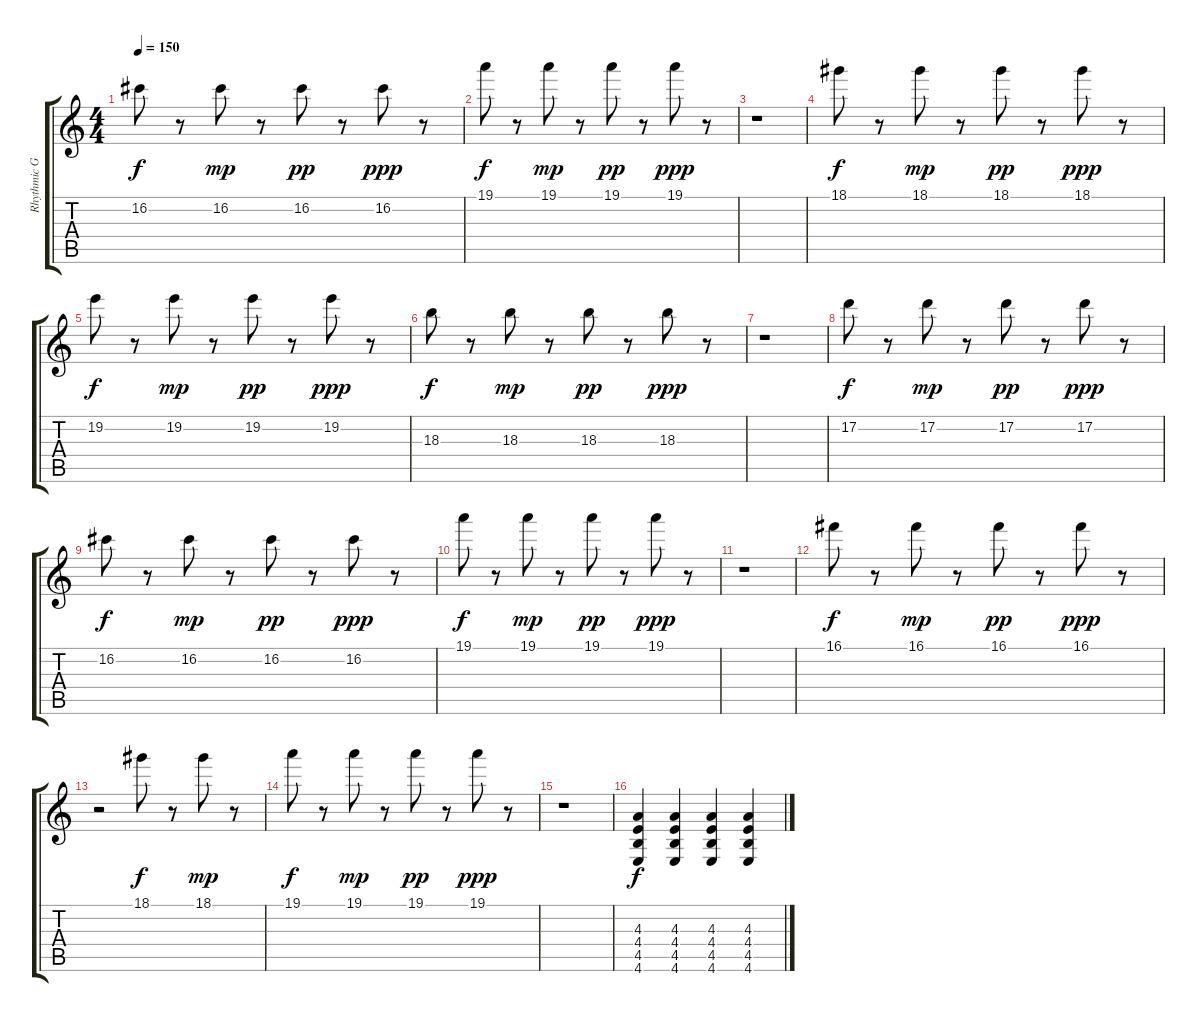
\track ("Rhythmic Guitar" "Rhythmic G") {instrument distortionguitar}
\staff {score tabs}
\tuning (D4 A3 F3 C3 G2 C2) {hide}
\ts (4 4)
\tempo 150
\clef g2
\ks c
16.2.8{dy f} r.8 16.2.8{dy mp} r.8 16.2.8{dy pp} r.8 16.2.8{dy ppp} r.8 |
19.1.8{dy f} r.8 19.1.8{dy mp} r.8 19.1.8{dy pp} r.8 19.1.8{dy ppp} r.8 |
r.1 |
18.1.8{dy f} r.8 18.1.8{dy mp} r.8 18.1.8{dy pp} r.8 18.1.8{dy ppp} r.8 |
19.2.8{dy f} r.8 19.2.8{dy mp} r.8 19.2.8{dy pp} r.8 19.2.8{dy ppp} r.8 |
18.3.8{dy f} r.8 18.3.8{dy mp} r.8 18.3.8{dy pp} r.8 18.3.8{dy ppp} r.8 |
r.1 |
17.2.8{dy f} r.8 17.2.8{dy mp} r.8 17.2.8{dy pp} r.8 17.2.8{dy ppp} r.8 |
16.2.8{dy f} r.8 16.2.8{dy mp} r.8 16.2.8{dy pp} r.8 16.2.8{dy ppp} r.8 |
19.1.8{dy f} r.8 19.1.8{dy mp} r.8 19.1.8{dy pp} r.8 19.1.8{dy ppp} r.8 |
r.1 |
16.1.8{dy f} r.8 16.1.8{dy mp} r.8 16.1.8{dy pp} r.8 16.1.8{dy ppp} r.8 |
r.2 18.1.8{dy f} r.8 18.1.8{dy mp} r.8 |
19.1.8{dy f} r.8 19.1.8{dy mp} r.8 19.1.8{dy pp} r.8 19.1.8{dy ppp} r.8 |
r.1 |
(4.3 4.4 4.5 4.6).4{dy f} (4.3 4.4 4.5 4.6).4 (4.3 4.4 4.5 4.6).4 (4.3 4.4 4.5 4.6).4
